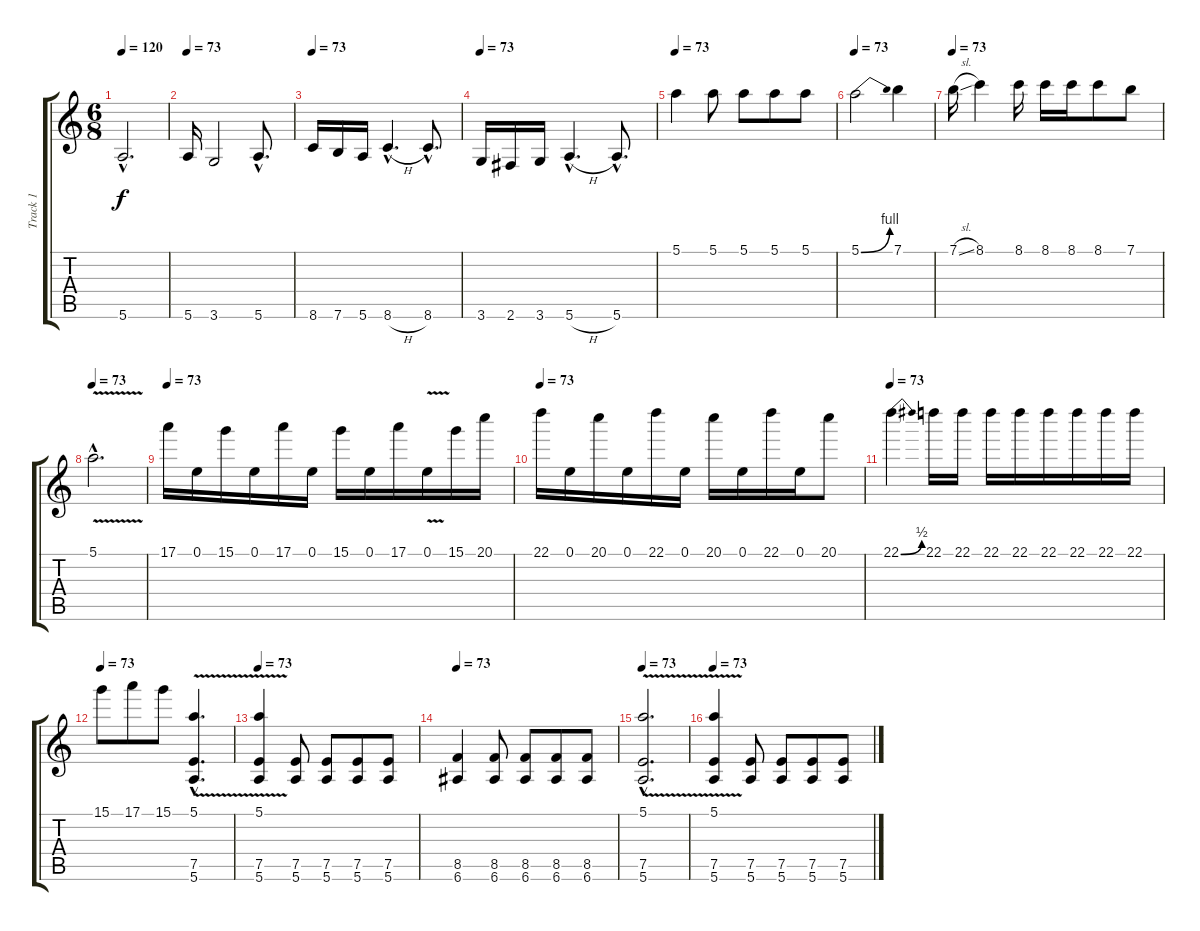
\track ("Track 1" "Track 1") {instrument overdrivenguitar}
\staff {score tabs}
\tuning (E4 B3 G3 D3 A2 E2) {hide}
\ts (6 8)
\tempo 120
\tempo 73
\tempo 120
\clef g2
\ks c
5.6{hac}.2{d dy f instrument overdrivenguitar} |
\tempo 73
5.6.16 3.6.2 5.6{hac}.8{d} |
\tempo 73
8.6.16 7.6.16 5.6.16 8.6{h hac}.4{d} 8.6{hac}.8{d} |
\tempo 73
3.6.16 2.6.16 3.6.16 5.6{h hac}.4{d} 5.6{hac}.8{d} |
\tempo 73
5.1.4 5.1.8 5.1.8 5.1.8 5.1.8 |
\tempo 73
5.1{be (bend 0 0 60 4)}.2 7.1.4 |
\tempo 73
7.1{sl}.16 8.1.4 8.1.16 8.1.16 8.1.16 8.1.8 7.1.8 |
\tempo 73
5.1{v hac}.2{d} |
\tempo 73
17.1.16 0.1.16 15.1.16 0.1.16 17.1.16 0.1.16 15.1.16 0.1.16 17.1.16 0.1{v}.16 15.1.16 20.1.16 |
\tempo 73
22.1.16 0.1.16 20.1.16 0.1.16 22.1.16 0.1.16 20.1.16 0.1.16 22.1.16 0.1.16 20.1.8 |
\tempo 73
22.1{be (bend 0 0 60 2)}.4 22.1.16 22.1.16 22.1.16 22.1.16 22.1.16 22.1.16 22.1.16 22.1.16 |
\tempo 73
15.1.8 17.1.8 15.1.8 (5.1{v hac} 7.5{hac} 5.6{hac}).4{d} |
\tempo 73
(5.1{v} 7.5 5.6).4 (7.5 5.6).8 (7.5 5.6).8 (7.5 5.6).8 (7.5 5.6).8 |
\tempo 73
(8.5 6.6).4 (8.5 6.6).8 (8.5 6.6).8 (8.5 6.6).8 (8.5 6.6).8 |
\tempo 73
(5.1{v hac} 7.5{hac} 5.6{hac}).2{d} |
\tempo 73
(5.1{v} 7.5 5.6).4 (7.5 5.6).8 (7.5 5.6).8 (7.5 5.6).8 (7.5 5.6).8
